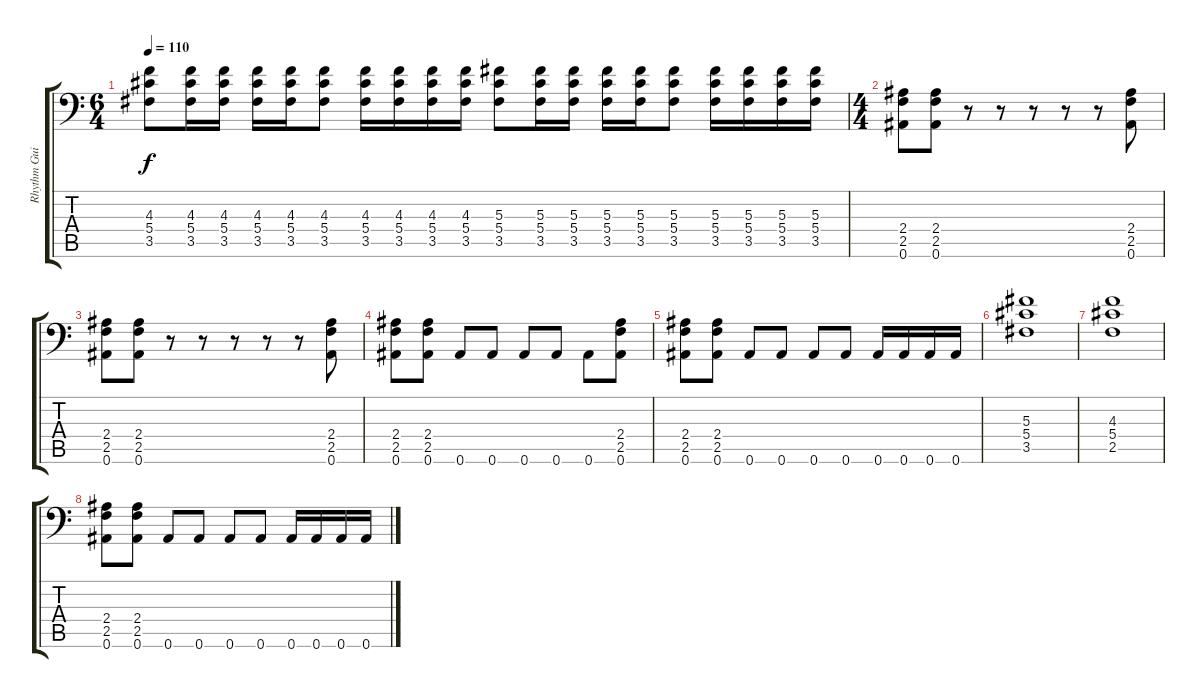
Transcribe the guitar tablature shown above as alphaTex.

\track ("Rhythm Guitar II" "Rhythm Gui") {instrument overdrivenguitar}
\staff {score tabs}
\tuning (Bb3 F3 Db3 Ab2 Eb2 Bb1) {hide}
\ts (6 4)
\tempo 110
\clef f4
\ks c
(4.3 5.4 3.5).8{dy f} (4.3 5.4 3.5).16 (4.3 5.4 3.5).16 (4.3 5.4 3.5).16 (4.3 5.4 3.5).16 (4.3 5.4 3.5).8 (4.3 5.4 3.5).16 (4.3 5.4 3.5).16 (4.3 5.4 3.5).16 (4.3 5.4 3.5).16 (5.3 5.4 3.5).8 (5.3 5.4 3.5).16 (5.3 5.4 3.5).16 (5.3 5.4 3.5).16 (5.3 5.4 3.5).16 (5.3 5.4 3.5).8 (5.3 5.4 3.5).16 (5.3 5.4 3.5).16 (5.3 5.4 3.5).16 (5.3 5.4 3.5).16 |
\ts (4 4)
(2.4 2.5 0.6).8 (2.4 2.5 0.6).8 r.8 r.8 r.8 r.8 r.8 (2.4 2.5 0.6).8 |
(2.4 2.5 0.6).8 (2.4 2.5 0.6).8 r.8 r.8 r.8 r.8 r.8 (2.4 2.5 0.6).8 |
(2.4 2.5 0.6).8 (2.4 2.5 0.6).8 0.6.8 0.6.8 0.6.8 0.6.8 0.6.8 (2.4 2.5 0.6).8 |
(2.4 2.5 0.6).8 (2.4 2.5 0.6).8 0.6.8 0.6.8 0.6.8 0.6.8 0.6.16 0.6.16 0.6.16 0.6.16 |
(5.3 5.4 3.5).1 |
(4.3 5.4 2.5).1 |
(2.4 2.5 0.6).8 (2.4 2.5 0.6).8 0.6.8 0.6.8 0.6.8 0.6.8 0.6.16 0.6.16 0.6.16 0.6.16
